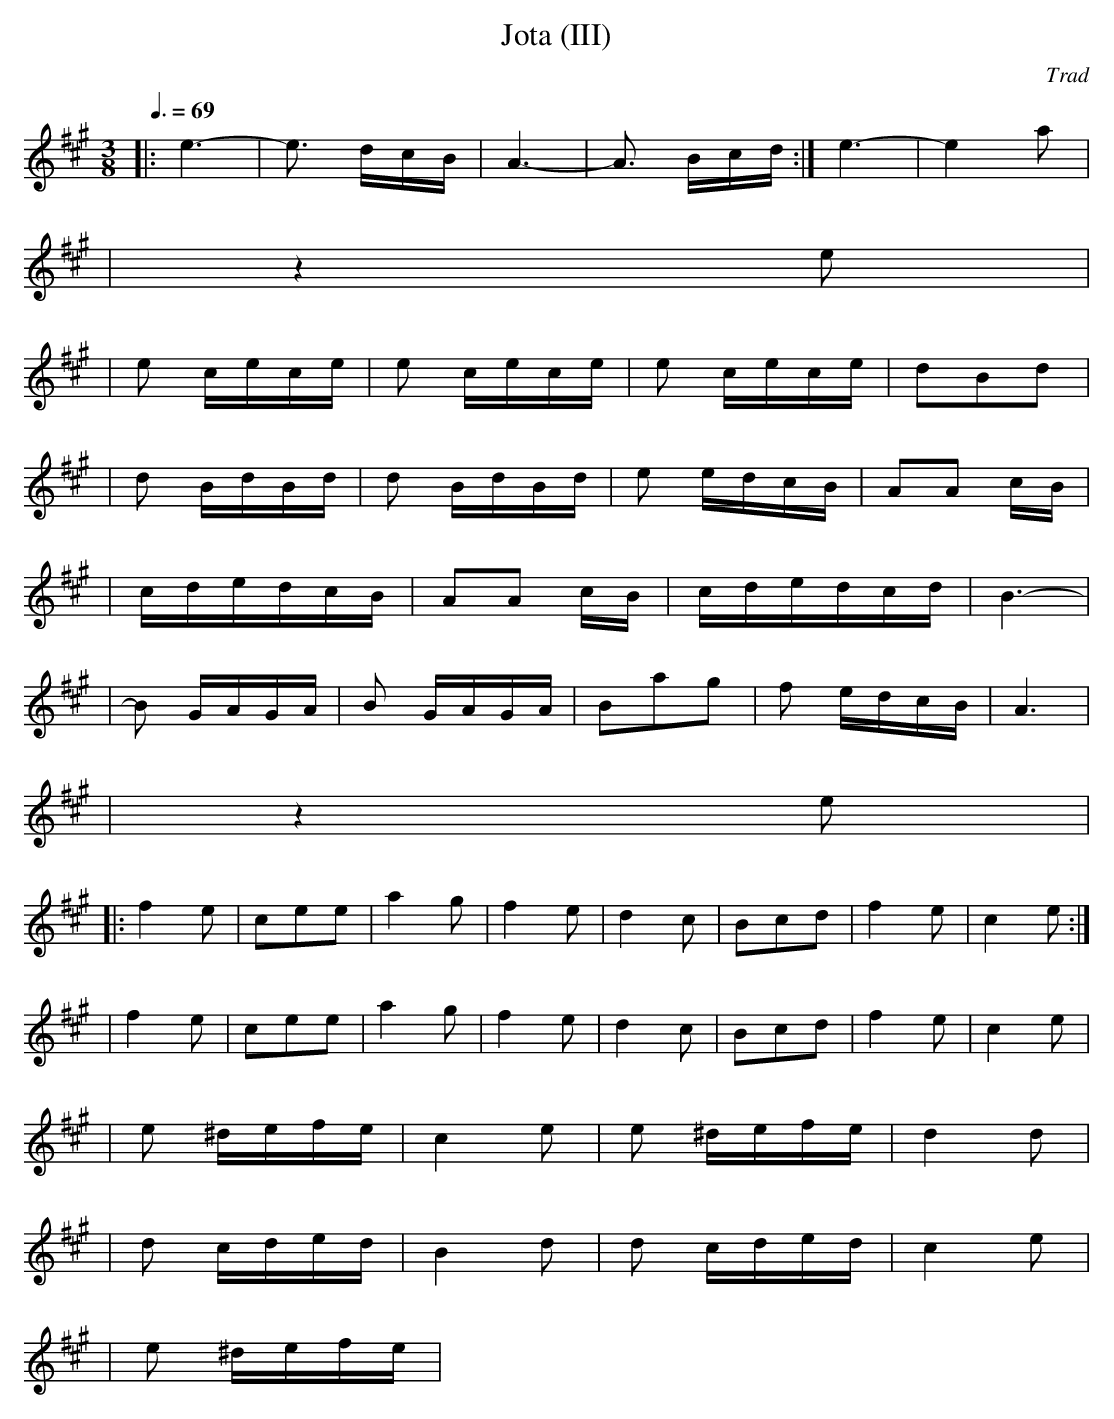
X:1
T:Jota (III)
C:Trad
M:3/8
L:1/8
Q:3/8=69
K:A
|: e3-|e3/2 d/c/B/|A3-|A3/2 B/c/d/ :|e3-|e2 a|
|z2 e|
|e c/e/c/e/|e c/e/c/e/|e c/e/c/e/|dBd|
|d B/d/B/d/|d B/d/B/d/|e e/d/c/B/|AA c/B/|
|c/d/e/d/c/B/|AA c/B/|c/d/e/d/c/d/|B3-|
|B G/A/G/A/|B G/A/G/A/|Bag|f e/d/c/B/|A3|
|z2 e|
|: f2 e|cee|a2 g|f2 e|d2 c|Bcd|f2 e|c2 e :|
|f2 e|cee|a2 g|f2 e|d2 c|Bcd|f2 e|c2 e|
|e ^d/e/f/e/|c2 e|e ^d/e/f/e/|d2 d|
|d c/d/e/d/|B2 d|d c/d/e/d/|c2 e|
|e ^d/e/f/e/|
